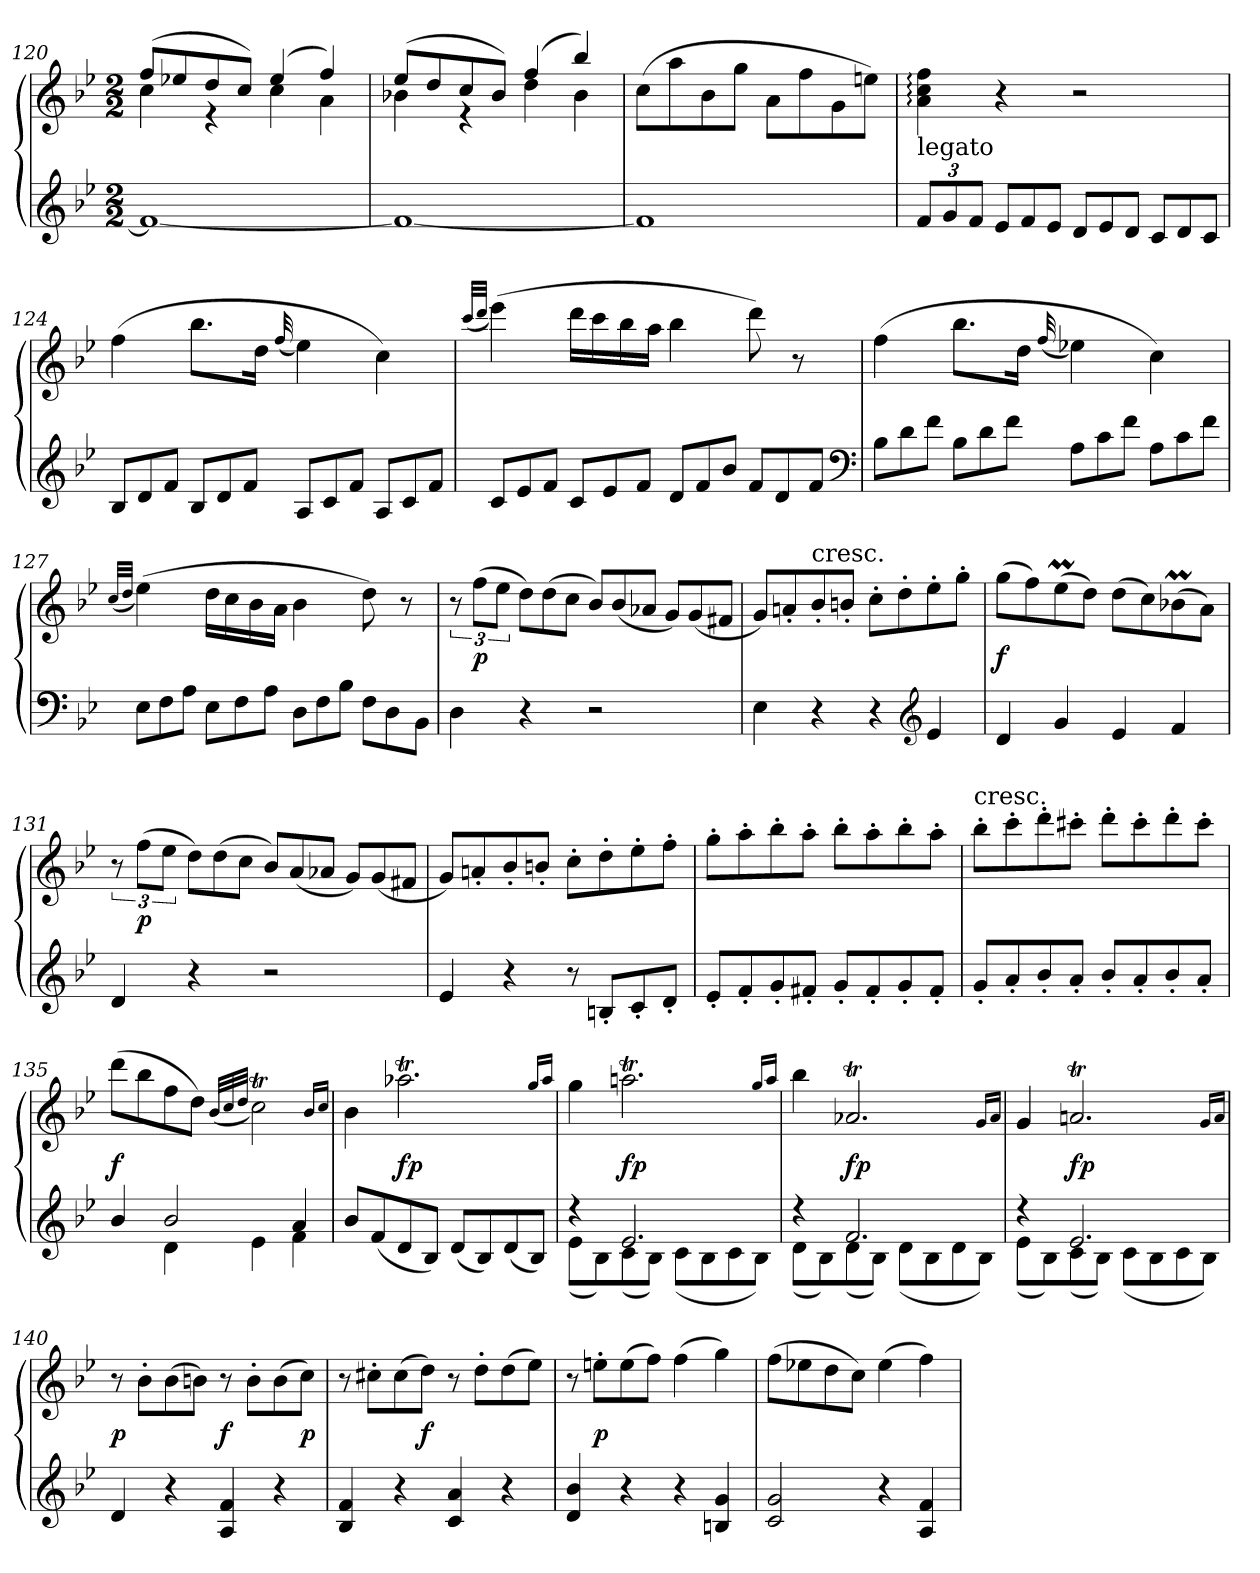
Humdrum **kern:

**kern	**kern	**dynam
*part1	*part1	*part1
*staff2	*staff1	*staff1/2
*clefG2	*clefG2	*
*k[b-e-]	*k[b-e-]	*
*M2/2	*M2/2	*
=120	=120	=120
*	*^	*
1f_	(8ffL	4cc	.
.	8ee-X	.	.
.	8dd	4re	.
.	8ccJ)	.	.
.	(4ee-	4cc	.
.	4ff)	4a	.
=121	=121	=121	=121
1f_	(8ee-L	4b-X	.
.	8dd	.	.
.	8cc	4re	.
.	8b-J)	.	.
.	(4ff	4dd	.
.	4bb-)	4b-	.
*	*v	*v	*
=122	=122	=122
1f]	(8ccL	.
.	8aa	.
.	8b-	.
.	8ggJ	.
.	8aL	.
.	8ff	.
.	8g	.
.	8eenJ)	.
=123	=123	=123
!LO:TX:t=legato	!	!
12fL	4a: 4cc: 4ff:	.
12g	.	.
12fJ	.	.
*Xtuplet	*	*
12e-L	4r	.
12f	.	.
12e-J	.	.
12dL	2r	.
12e-	.	.
12dJ	.	.
12cL	.	.
12d	.	.
12cJ	.	.
=124	=124	=124
12B-L	(4ff	.
12d	.	.
12fJ	.	.
12B-L	8.bb-L	.
12d	.	.
12fJ	.	.
.	16ddJk	.
.	(32qqff	.
12AL	4ee-)	.
12c	.	.
12fJ	.	.
12AL	4cc)	.
12c	.	.
12fJ	.	.
=125	=125	=125
.	(32qcccLLL	.
.	32qdddJJJ	.
12cL	(4eee-)	.
12e-	.	.
12fJ	.	.
12cL	16dddLL	.
.	16ccc	.
12e-	.	.
.	16bb-	.
12fJ	.	.
.	16aaJJ	.
12dL	4bb-	.
12f	.	.
12b-J	.	.
12fL	8ddd)	.
12d	.	.
.	8r	.
12fJ	.	.
*clefF4	*	*
=126	=126	=126
12B-L	(4ff	.
12d	.	.
12fJ	.	.
12B-L	8.bb-L	.
12d	.	.
12fJ	.	.
.	16ddJk	.
.	(32qqff	.
12AL	4ee-X)	.
12c	.	.
12fJ	.	.
12AL	4cc)	.
12c	.	.
12fJ	.	.
=127	=127	=127
.	(32qccLLL	.
.	32qddJJJ	.
12E-L	(4ee-)	.
12F	.	.
12AJ	.	.
12E-L	16ddLL	.
.	16cc	.
12F	.	.
.	16b-	.
12AJ	.	.
.	16aJJ	.
12DL	4b-	.
12F	.	.
12B-J	.	.
12FL	8dd)	.
12D	.	.
.	8r	.
12BB-J	.	.
=128	=128	=128
4D	12r	.
.	(12ffL	p
.	12ee-J	.
*	*Xtuplet	*
4r	12ddL)	.
.	(12dd	.
.	12ccJ	.
2r	12b-L)	.
.	(12b-	.
.	12a-XJ	.
.	12gL)	.
.	(12g	.
.	12f#XJ	.
=129	=129	=129
4E-	8gL)	.
.	8an'	.
!	!LO:TX:t=cresc.	!
4r	8b-'	.
.	8bn'J	.
4r	8cc'L	.
.	8dd'	.
*clefG2	*	*
4e-	8ee-'	.
.	8gg'J	.
=130	=130	=130
4d	(8ggL	f
.	8ff)	.
4g	(8ee-M	.
.	8ddJ)	.
4e-	(8ddL	.
.	8cc)	.
4f	(8b-XM	.
.	8aJ)	.
=131	=131	=131
*	*tuplet	*
4d	12r	.
.	(12ffL	p
.	12ee-J	.
*	*Xtuplet	*
4r	12ddL)	.
.	(12dd	.
.	12ccJ	.
2r	12b-L)	.
.	(12a	.
.	12a-XJ	.
.	12gL)	.
.	(12g	.
.	12f#XJ	.
=132	=132	=132
4e-	8gL)	.
.	8an'	.
4r	8b-'	.
.	8bn'J	.
8r	8cc'L	.
8Bn'L	8dd'	.
8c'	8ee-'	.
8d'J	8ff'J	.
=133	=133	=133
8e-'L	8gg'L	.
8f'	8aa'	.
8g'	8bb-'	.
8f#X'J	8aa'J	.
8g'L	8bb-'L	.
8f#'	8aa'	.
8g'	8bb-'	.
8f#'J	8aa'J	.
=134	=134	=134
!	!LO:TX:t=cresc.	!
8g'L	8bb-'L	.
8a'	8ccc'	.
8b-'	8ddd'	.
8a'J	8ccc#X'J	.
8b-'L	8ddd'L	.
8a'	8ccc#'	.
8b-'	8ddd'	.
8a'J	8ccc#'J	.
=135	=135	=135
*^	*	*
4b-/	4ryy	(8dddL	f
.	.	8bb-	.
2b-	4d	8ff	.
.	.	8ddJ)	.
.	.	(32qb-LLL	.
.	.	32qcc	.
.	.	32qddJJJ	.
.	4e-	2ccT)	.
4a	4f	.	.
*v	*v	*	*
.	16qb-LL	.
.	16qccJJ	.
=136	=136	=136
8b-L	4b-	.
(8f	.	.
8d	2.aa-XT	fp
8B-J)	.	.
(8dL	.	.
8B-)	.	.
(8d	.	.
8B-J)	.	.
.	16qggTTTLL	.
.	16qaa-JJ	.
=137	=137	=137
*^	*	*
4rdd	(8e-L	4gg	.
.	8B-)	.	.
2.e-	(8c	2.aant	fp
.	8B-J)	.	.
.	(8cL	.	.
.	8B-	.	.
.	8c	.	.
.	8B-J)	.	.
.	.	16qggTTTLL	.
.	.	16qaaJJ	.
=138	=138	=138	=138
4rdd	(8dL	4bb-	.
.	8B-)	.	.
2.f	(8d	2.a-XT	fp
.	8B-J)	.	.
.	(8dL	.	.
.	8B-	.	.
.	8d	.	.
.	8B-J)	.	.
.	.	16qgTTTLL	.
.	.	16qa-JJ	.
=139	=139	=139	=139
4rdd	(8e-L	4g	.
.	8B-)	.	.
2.e-	(8c	2.ant	fp
.	8B-J)	.	.
.	(8cL	.	.
.	8B-	.	.
.	8c	.	.
.	8B-J)	.	.
*v	*v	*	*
.	16qgTTTLL	.
.	16qaJJ	.
=140	=140	=140
4d	8r	p
.	8b-'L	.
4r	(8b-	.
.	8bnJ)	.
4A 4f	8r	f
.	8b'L	.
4r	(8b	.
.	8ccJ)	p
=141	=141	=141
4B- 4f	8r	.
.	8cc#X'L	.
4r	(8cc#	.
.	8ddJ)	f
4c 4a	8r	.
.	8dd'L	.
4r	(8dd	.
.	8ee-J)	.
=142	=142	=142
4d 4b-	8r	.
.	8een'L	p
4r	(8ee	.
.	8ffJ)	.
4r	(4ff	.
4Bn 4g	4gg)	.
=143	=143	=143
2c 2g	(8ffL	.
.	8ee-X	.
.	8dd	.
.	8ccJ)	.
4r	(4ee-	.
4A 4f	4ff)	.
=	=	=
*-	*-	*-
